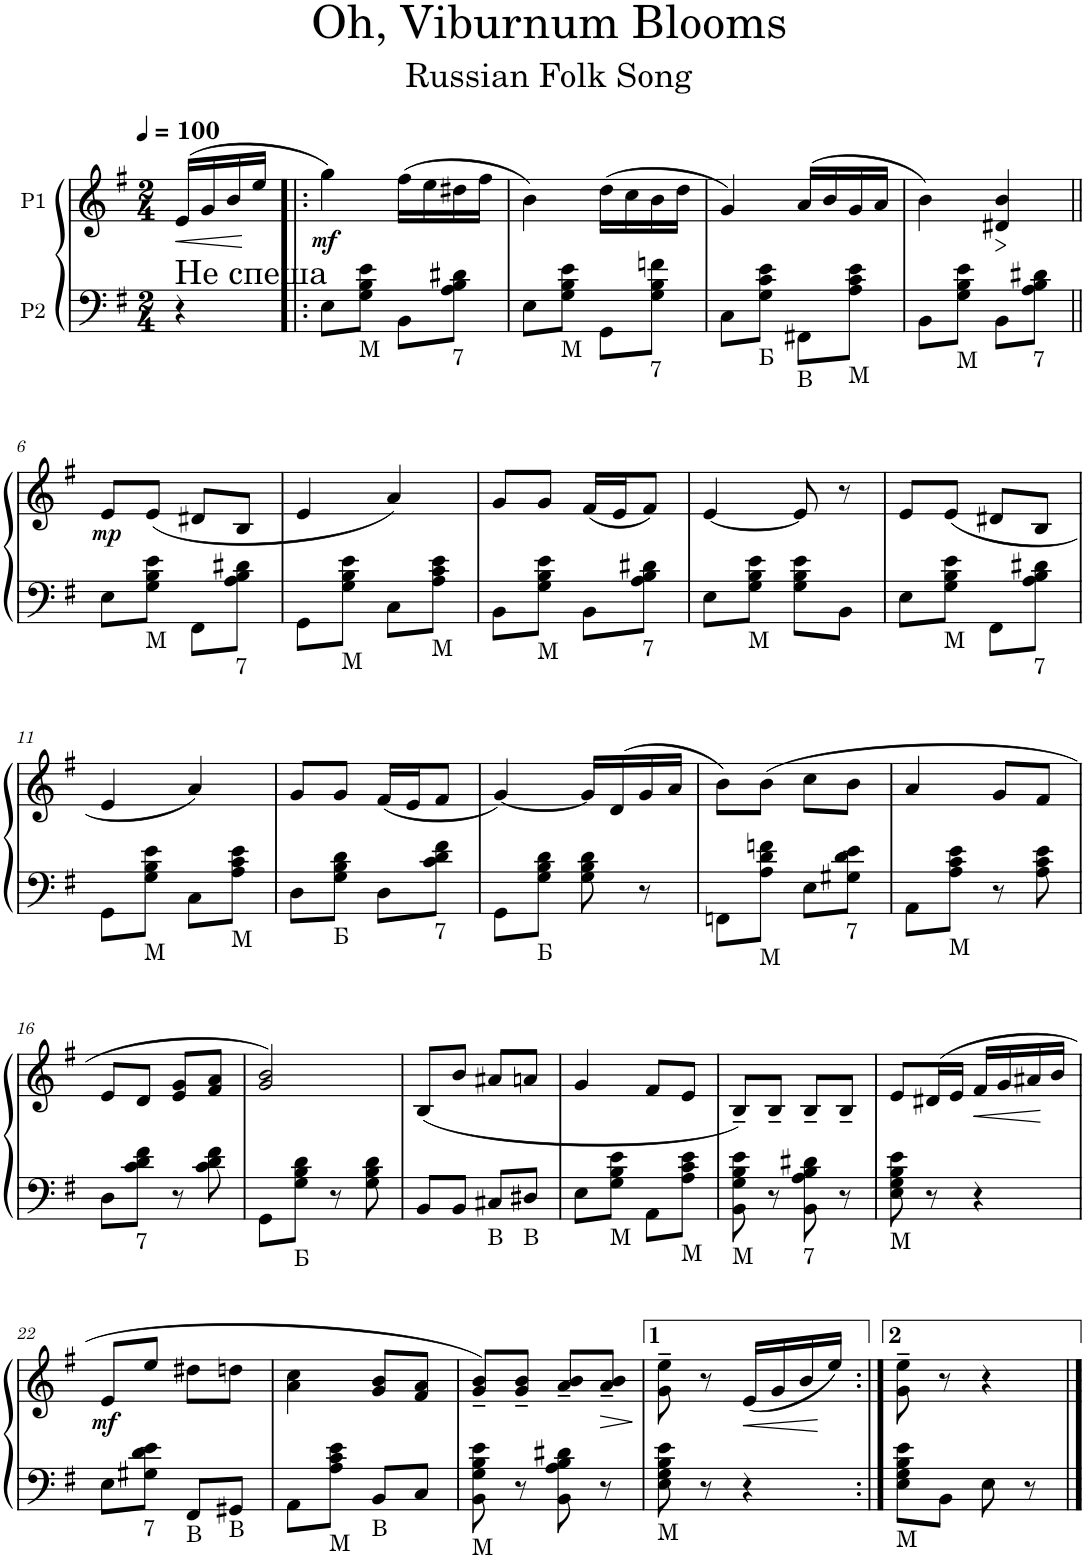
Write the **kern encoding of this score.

**kern	**kern	**dynam
*part2	*part1	*part1
*staff2	*staff1	*staff1
*I"P2	*I"P1	*
*clefF4	*clefG2	*
*k[f#]	*k[f#]	*
*G:	*G:	*
*M2/4	*M2/4	*
*MM100	*MM100	*
=1	=1	=1
!	!LO:TX:b:t=Не спеша	!
!	!	!LO:HP:b
4r	(16e/LL	<
.	16g/	.
.	16b/	.
.	16ee/JJ	[
=2!|:	=2!|:	=2!|:
!	!	!LO:DY:b
8E\L	4gg\)	mf
!LO:TX:b:t=М	!	!
8G\ 8B\ 8e\J	.	.
8BB\L	(16ff#\LL	.
.	16ee\	.
!LO:TX:b:t=7	!	!
8A\ 8B\ 8d#X\J	16dd#X\	.
.	16ff#\JJ	.
=3	=3	=3
8E\L	4b\)	.
!LO:TX:b:t=М	!	!
8G\ 8B\ 8e\J	.	.
8GG\L	(16dd\LL	.
.	16cc\	.
!LO:TX:b:t=7	!	!
8G\ 8B\ 8fn\J	16b\	.
.	16dd\JJ	.
=4	=4	=4
8C\L	4g/)	.
!LO:TX:b:t=Б	!	!
8G\ 8c\ 8e\J	.	.
!LO:TX:b:t=В	!	!
8FF#X\L	(16a/LL	.
.	16b/	.
!LO:TX:b:t=М	!	!
8A\ 8c\ 8e\J	16g/	.
.	16a/JJ	.
=5	=5	=5
8BB\L	4b\)	.
!LO:TX:b:t=М	!	!
8G\ 8B\ 8e\J	.	.
!	!	!LO:HP:b
8BB\L	4d#X/ 4b/	>
!LO:TX:b:t=7	!	!
8A\ 8B\ 8d#X\J	.	.
!!LO:LB:g=z
=6||	=6||	=6||
!	!	!LO:DY:b
8E\L	8e/L	mp
!LO:TX:b:t=М	!	!
8G\ 8B\ 8e\J	(8e/J	.
8FF#\L	8d#X/L	.
!LO:TX:b:t=7	!	!
8A\ 8B\ 8d#X\J	8B/J	.
=7	=7	=7
8GG\L	4e/	.
!LO:TX:b:t=М	!	!
8G\ 8B\ 8e\J	.	.
8C\L	4a/)	.
!LO:TX:b:t=М	!	!
8A\ 8c\ 8e\J	.	.
=8	=8	=8
8BB\L	8g/L	.
!LO:TX:b:t=М	!	!
8G\ 8B\ 8e\J	8g/J	.
8BB\L	(16f#/LL	.
.	16e/J	.
!LO:TX:b:t=7	!	!
8A\ 8B\ 8d#X\J	8f#/J)	.
=9	=9	=9
8E\L	[<4e/	.
!LO:TX:b:t=М	!	!
8G\ 8B\ 8e\J	.	.
8G\ 8B\ 8e\L	8e/]	.
8BB\J	8r	.
=10	=10	=10
8E\L	8e/L	.
!LO:TX:b:t=М	!	!
8G\ 8B\ 8e\J	(8e/J	.
8FF#\L	8d#X/L	.
!LO:TX:b:t=7	!	!
8A\ 8B\ 8d#X\J	8B/J	.
!!LO:LB:g=z
=11	=11	=11
8GG\L	4e/	.
!LO:TX:b:t=М	!	!
8G\ 8B\ 8e\J	.	.
8C\L	4a/)	.
!LO:TX:b:t=М	!	!
8A\ 8c\ 8e\J	.	.
=12	=12	=12
8D\L	8g/L	.
!LO:TX:b:t=Б	!	!
8G\ 8B\ 8d\J	8g/J	.
8D\L	(16f#/LL	.
.	16e/J	.
!LO:TX:b:t=7	!	!
8c\ 8d\ 8f#\J	8f#/J	.
=13	=13	=13
8GG\L	[<4g/)	.
!LO:TX:b:t=Б	!	!
8G\ 8B\ 8d\J	.	.
8G\ 8B\ 8d\	16g/LL]	.
.	(16d/	.
8r	16g/	.
.	16a/JJ	.
=14	=14	=14
8FFn\L	8b\L)	.
!LO:TX:b:t=М	!	!
8A\ 8d\ 8fn\J	(8b\J	.
8E\L	8cc\L	.
!LO:TX:b:t=7	!	!
8G#X\ 8d\ 8e\J	8b\J	.
=15	=15	=15
8AA\L	4a/	.
!LO:TX:b:t=М	!	!
8A\ 8c\ 8e\J	.	.
8r	8g/L	.
8A\ 8c\ 8e\	8f#/J	.
!!LO:LB:g=z
=16	=16	=16
8D\L	8e/L	.
!LO:TX:b:t=7	!	!
8c\ 8d\ 8f#\J	8d/J	.
8r	8e/ 8g/L	.
8c\ 8d\ 8f#\	8f#/ 8a/J	.
=17	=17	=17
8GG\L	2g/ 2b/)	.
!LO:TX:b:t=Б	!	!
8G\ 8B\ 8d\J	.	.
8r	.	.
8G\ 8B\ 8d\	.	.
=18	=18	=18
8BB/L	(8B/L	.
8BB/J	8b/J	.
!LO:TX:b:t=В	!	!
8C#X/L	8a#X/L	.
!LO:TX:b:t=В	!	!
8D#X/J	8an/J	.
=19	=19	=19
8E\L	4g/	.
!LO:TX:b:t=М	!	!
8G\ 8B\ 8e\J	.	.
8AA\L	8f#/L	.
!LO:TX:b:t=М	!	!
8A\ 8c\ 8e\J	8e/J	.
=20	=20	=20
!LO:TX:b:t=М	!	!
8BB\ 8G\ 8B\ 8e\	8B~/L)	.
8r	8B~/J	.
!LO:TX:b:t=7	!	!
8BB\ 8A\ 8B\ 8d#X\	8B~/L	.
8r	8B~/J	.
=21	=21	=21
!LO:TX:b:t=М	!	!
8E\ 8G\ 8B\ 8e\	8e/L	.
8r	(16d#X/L	.
.	16e/JJ	.
!	!	!LO:HP:b
4r	16f#/LL	<
.	16g/	.
.	16a#X/	.
.	16b/JJ	]
!!LO:LB:g=z
=22	=22	=22
!	!	!LO:DY:b
8E\L	8e/L	mf
!LO:TX:b:t=7	!	!
8G#X\ 8d\ 8e\J	8ee/J	.
!LO:TX:b:t=В	!	!
8FF#/L	8dd#X\L	.
!LO:TX:b:t=В	!	!
8GG#X/J	8ddn\J	.
=23	=23	=23
8AA\L	4a\ 4cc\	.
!LO:TX:b:t=М	!	!
8A\ 8c\ 8e\J	.	.
!LO:TX:b:t=В	!	!
8BB/L	8g/ 8b/L	.
8C/J	8f#/ 8a/J	.
=24	=24	=24
!LO:TX:b:t=М	!	!
8BB\ 8G\ 8B\ 8e\	8g/~ 8b/~L)	.
8r	8g/~ 8b/~J	.
8BB\ 8A\ 8B\ 8d#X\	8a/~ 8b/~L	.
!	!	!LO:HP:b
8r	8a/~ 8b/~J	>
.	.	[
=25	=25	=25
!LO:TX:b:t=М	!	!
8E\ 8G\ 8B\ 8e\	8g\~ 8ee\~	.
8r	8r	.
4r	(16e/LL	.
.	16g/	.
.	16b/	.
.	16ee/JJ)	]
=26:|!	=26:|!	=26:|!
!LO:TX:b:t=М	!	!
8E\ 8G\ 8B\ 8e\L	8g\~ 8ee\~	.
8BB\J	8r	.
8E\	4r	.
8r	.	.
==	==	==
*-	*-	*-
